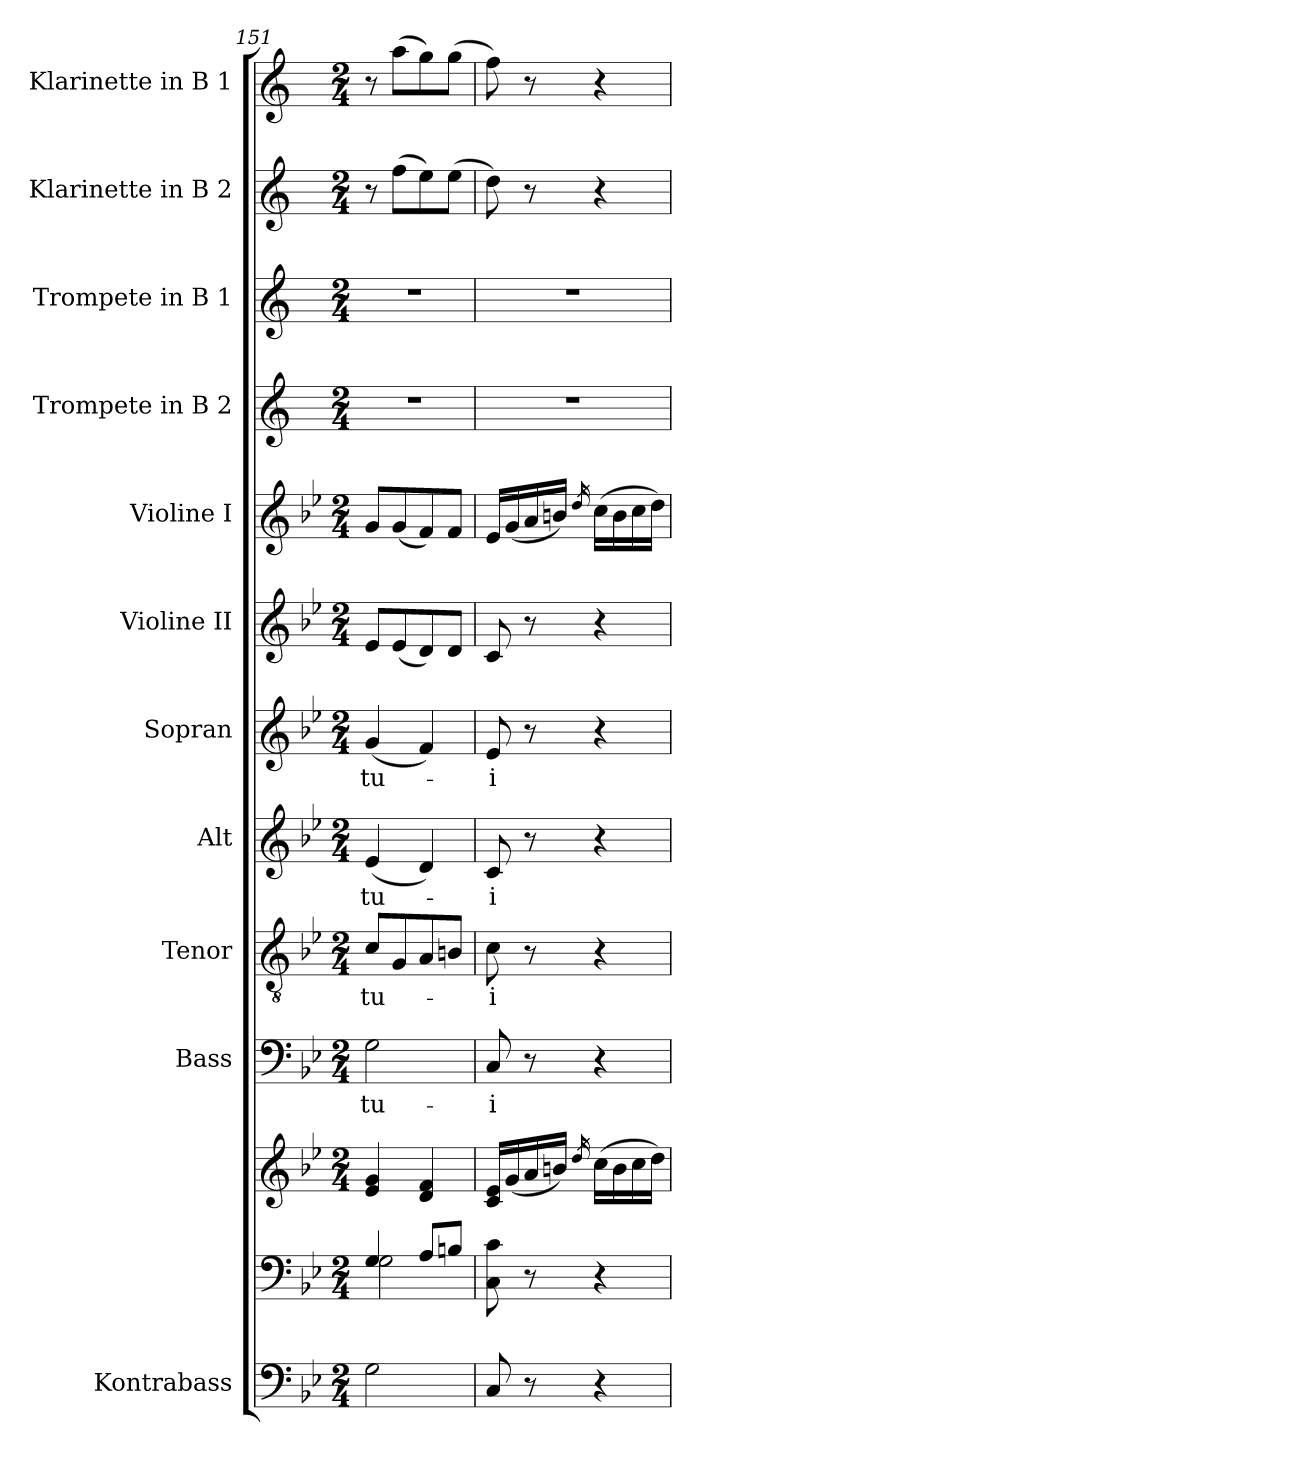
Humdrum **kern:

**kern	**kern	**kern	**kern	**text	**kern	**text	**kern	**text	**kern	**text	**kern	**kern	**kern	**kern	**kern	**kern
*part12	*part11	*part11	*part10	*part10	*part9	*part9	*part8	*part8	*part7	*part7	*part6	*part5	*part4	*part3	*part2	*part1
*staff13	*staff12	*staff11	*staff10	*staff10	*staff9	*staff9	*staff8	*staff8	*staff7	*staff7	*staff6	*staff5	*staff4	*staff3	*staff2	*staff1
*I"Kontrabass	*	*	*I"Bass	*	*I"Tenor	*	*I"Alt	*	*I"Sopran	*	*I"Violine II	*I"Violine I	*I"Trompete in B 2	*I"Trompete in B 1	*I"Klarinette in B 2	*I"Klarinette in B 1
*I'Kb.	*	*	*I'B	*	*I'T	*	*I'A	*	*I'S	*	*I'Vl. II	*I'Vl. I	*	*	*	*
*clefF4	*clefF4	*clefG2	*clefF4	*	*clefGv2	*	*clefG2	*	*clefG2	*	*clefG2	*clefG2	*clefG2	*clefG2	*clefG2	*clefG2
*ITrd7c12	*	*	*	*	*	*	*	*	*	*	*	*	*ITrd1c2	*ITrd1c2	*ITrd1c2	*ITrd1c2
*k[b-e-]	*k[b-e-]	*k[b-e-]	*k[b-e-]	*	*k[b-e-]	*	*k[b-e-]	*	*k[b-e-]	*	*k[b-e-]	*k[b-e-]	*k[b-e-]	*k[b-e-]	*k[b-e-]	*k[b-e-]
*B-:	*B-:	*B-:	*B-:	*	*B-:	*	*B-:	*	*B-:	*	*B-:	*B-:	*B-:	*B-:	*B-:	*B-:
*M2/4	*M2/4	*M2/4	*M2/4	*	*M2/4	*	*M2/4	*	*M2/4	*	*M2/4	*M2/4	*M2/4	*M2/4	*M2/4	*M2/4
=151	=151	=151	=151	=151	=151	=151	=151	=151	=151	=151	=151	=151	=151	=151	=151	=151
*	*^	*	*	*	*	*	*	*	*	*	*	*	*	*	*	*
!	!	!	!	!	!LO:LY:b	!	!LO:LY:b	!	!LO:LY:b	!	!LO:LY:b	!	!	!	!	!	!
2GG\	4G/	2G\	4e-/ 4g/	2G\	tu-	8c/L	tu-	(<4e-/	tu-	(<4g/	tu-	8e-/L	8g/L	2r	2r	8r	8r
.	.	.	.	.	.	8G/	.	.	.	.	.	(<8e-/	(<8g/	.	.	(>8ee-\L	(>8gg\L
.	8A/L	.	4d/ 4f/	.	.	8A/	.	4d/)	.	4f/)	.	8d/)	8f/)	.	.	8dd\)	8ff\)
.	8Bn/J	.	.	.	.	8Bn/J	.	.	.	.	.	8d/J	8f/J	.	.	(>8dd\J	(>8ff\J
*	*v	*v	*	*	*	*	*	*	*	*	*	*	*	*	*	*	*
=152	=152	=152	=152	=152	=152	=152	=152	=152	=152	=152	=152	=152	=152	=152	=152	=152
!	!	!	!	!LO:LY:b	!	!LO:LY:b	!	!LO:LY:b	!	!LO:LY:b	!	!	!	!	!	!
8CC/	8C\ 8c\	16c/ 16e-/LL	8C/	-i	8c\	-i	8c/	-i	8e-/	-i	8c/	16e-/LL	2r	2r	8cc\)	8ee-\)
.	.	(<16g/	.	.	.	.	.	.	.	.	.	(<16g/	.	.	.	.
8r	8r	16a/	8r	.	8r	.	8r	.	8r	.	8r	16a/	.	.	8r	8r
.	.	16bn/JJ)	.	.	.	.	.	.	.	.	.	16bn/JJ)	.	.	.	.
.	.	16qdd/	.	.	.	.	.	.	.	.	.	16qdd/	.	.	.	.
4r	4r	(>16cc\LL	4r	.	4r	.	4r	.	4r	.	4r	(>16cc\LL	.	.	4r	4r
.	.	16b\	.	.	.	.	.	.	.	.	.	16b\	.	.	.	.
.	.	16cc\	.	.	.	.	.	.	.	.	.	16cc\	.	.	.	.
.	.	16dd\JJ)	.	.	.	.	.	.	.	.	.	16dd\JJ)	.	.	.	.
=	=	=	=	=	=	=	=	=	=	=	=	=	=	=	=	=
*-	*-	*-	*-	*-	*-	*-	*-	*-	*-	*-	*-	*-	*-	*-	*-	*-
